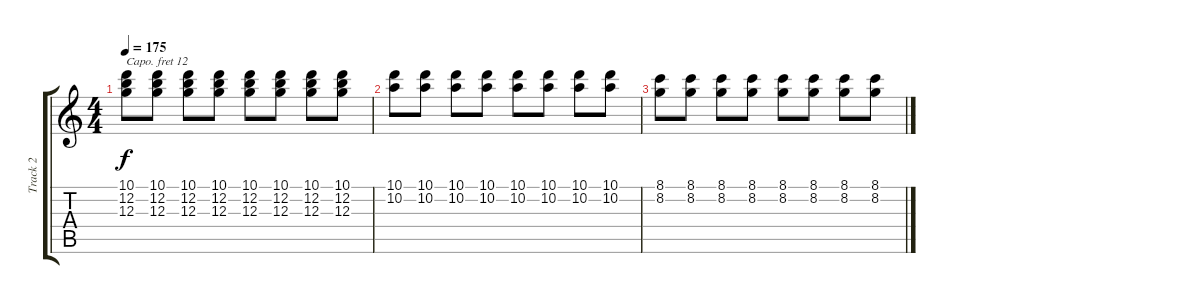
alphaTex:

\track ("Track 2" "Track 2") {instrument acousticgrandpiano}
\staff {score tabs}
\capo 12
\tuning (E4 B3 G3 D3 A2 E2) {hide}
\ts (4 4)
\tempo 175
\clef g2
\ks c
(10.1 12.2 12.3).8{dy f} (10.1 12.2 12.3).8 (10.1 12.2 12.3).8 (10.1 12.2 12.3).8 (10.1 12.2 12.3).8 (10.1 12.2 12.3).8 (10.1 12.2 12.3).8 (10.1 12.2 12.3).8 |
(10.1 10.2).8 (10.1 10.2).8 (10.1 10.2).8 (10.1 10.2).8 (10.1 10.2).8 (10.1 10.2).8 (10.1 10.2).8 (10.1 10.2).8 |
(8.1 8.2).8 (8.1 8.2).8 (8.1 8.2).8 (8.1 8.2).8 (8.1 8.2).8 (8.1 8.2).8 (8.1 8.2).8 (8.1 8.2).8
